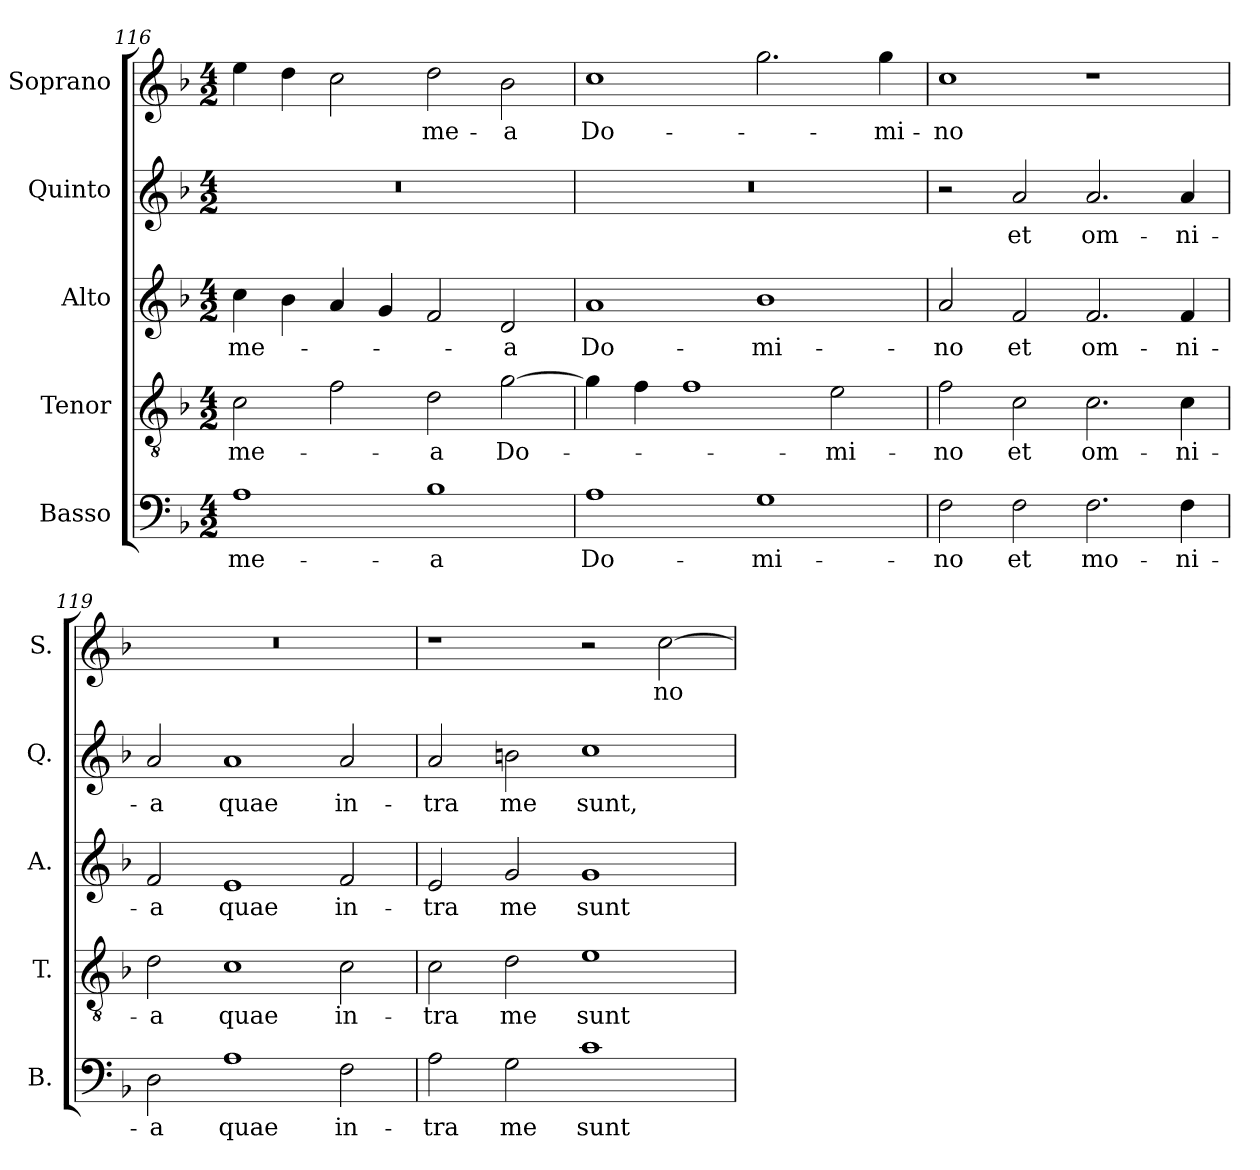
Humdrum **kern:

**kern	**text	**kern	**text	**kern	**text	**kern	**text	**kern	**text
*part5	*part5	*part4	*part4	*part3	*part3	*part2	*part2	*part1	*part1
*staff5	*staff5	*staff4	*staff4	*staff3	*staff3	*staff2	*staff2	*staff1	*staff1
*I"Basso	*	*I"Tenor	*	*I"Alto	*	*I"Quinto	*	*I"Soprano	*
*I'B.	*	*I'T.	*	*I'A.	*	*I'Q.	*	*I'S.	*
*clefF4	*	*clefGv2	*	*clefG2	*	*clefG2	*	*clefG2	*
*	*	*ITrd7c12	*	*	*	*	*	*	*
*k[b-]	*	*k[b-]	*	*k[b-]	*	*k[b-]	*	*k[b-]	*
*F:	*	*F:	*	*F:	*	*F:	*	*F:	*
*M4/2	*	*M4/2	*	*M4/2	*	*M4/2	*	*M4/2	*
=116	=116	=116	=116	=116	=116	=116	=116	=116	=116
!	!LO:LY:b:color=#000000	!	!	!	!	!	!	!	!
!	!	!	!LO:LY:b:color=#000000	!	!	!	!	!	!
!	!	!	!	!	!LO:LY:b:color=#000000	!LO:N:vis=1	!	!	!
1Ai	me-	2Ci\	me-	4cci\	me-	0r	.	4eei\	.
.	.	.	.	4b-i\	.	.	.	4ddi\	.
.	.	2Fi\	.	4ai/	.	.	.	2cci\	.
.	.	.	.	4gi/	.	.	.	.	.
!	!LO:LY:b:color=#000000	!	!	!	!	!	!	!	!
!	!	!	!LO:LY:b:color=#000000	!	!	!	!	!	!
!	!	!	!	!	!	!	!	!	!LO:LY:b:color=#000000
1B-i	-a	2Di\	-a	2fi/	.	.	.	2ddi\	me-
!	!	!	!LO:LY:b:color=#000000	!	!	!	!	!	!
!	!	!	!	!	!LO:LY:b:color=#000000	!	!	!	!
!	!	!	!	!	!	!	!	!	!LO:LY:b:color=#000000
.	.	[2Gi\	Do-	2di/	-a	.	.	2b-i\	-a
=117	=117	=117	=117	=117	=117	=117	=117	=117	=117
!	!LO:LY:b:color=#000000	!	!	!	!	!	!	!	!
!	!	!	!	!	!LO:LY:b:color=#000000	!LO:N:vis=1	!	!	!
!	!	!	!	!	!	!	!	!	!LO:LY:b:color=#000000
1Ai	Do-	4Gi\]	.	1ai	Do-	0r	.	1cci	Do-
.	.	4Fi\	.	.	.	.	.	.	.
.	.	1Fi	.	.	.	.	.	.	.
!	!LO:LY:b:color=#000000	!	!	!	!	!	!	!	!
!	!	!	!	!	!LO:LY:b:color=#000000	!	!	!	!
1Gi	-mi-	.	.	1b-i	-mi-	.	.	2.ggi\	.
!	!	!	!LO:LY:b:color=#000000	!	!	!	!	!	!
.	.	2Ei\	-mi-	.	.	.	.	.	.
!	!	!	!	!	!	!	!	!	!LO:LY:b:color=#000000
.	.	.	.	.	.	.	.	4ggi\	-mi-
=118	=118	=118	=118	=118	=118	=118	=118	=118	=118
!	!LO:LY:b:color=#000000	!	!	!	!	!	!	!	!
!	!	!	!LO:LY:b:color=#000000	!	!	!	!	!	!
!	!	!	!	!	!LO:LY:b:color=#000000	!	!	!	!
!	!	!	!	!	!	!	!	!	!LO:LY:b:color=#000000
2Fi\	-no	2Fi\	-no	2ai/	-no	2r	.	1cci	-no
!	!LO:LY:b:color=#000000	!	!	!	!	!	!	!	!
!	!	!	!LO:LY:b:color=#000000	!	!	!	!	!	!
!	!	!	!	!	!LO:LY:b:color=#000000	!	!	!	!
!	!	!	!	!	!	!	!LO:LY:b:color=#000000	!	!
2Fi\	et	2Ci\	et	2fi/	et	2ai/	et	.	.
!	!LO:LY:b:color=#000000	!	!	!	!	!	!	!	!
!	!	!	!LO:LY:b:color=#000000	!	!	!	!	!	!
!	!	!	!	!	!LO:LY:b:color=#000000	!	!	!	!
!	!	!	!	!	!	!	!LO:LY:b:color=#000000	!	!
2.Fi\	mo-	2.Ci\	om-	2.fi/	om-	2.ai/	om-	1r	.
!	!LO:LY:b:color=#000000	!	!	!	!	!	!	!	!
!	!	!	!LO:LY:b:color=#000000	!	!	!	!	!	!
!	!	!	!	!	!LO:LY:b:color=#000000	!	!	!	!
!	!	!	!	!	!	!	!LO:LY:b:color=#000000	!	!
4Fi\	-ni-	4Ci\	-ni-	4fi/	-ni-	4ai/	-ni-	.	.
=119	=119	=119	=119	=119	=119	=119	=119	=119	=119
!	!LO:LY:b:color=#000000	!	!	!	!	!	!	!	!
!	!	!	!LO:LY:b:color=#000000	!	!	!	!	!	!
!	!	!	!	!	!LO:LY:b:color=#000000	!	!	!	!
!	!	!	!	!	!	!	!LO:LY:b:color=#000000	!LO:N:vis=1	!
2Di\	-a	2Di\	-a	2fi/	-a	2ai/	-a	0r	.
!	!LO:LY:b:color=#000000	!	!	!	!	!	!	!	!
!	!	!	!LO:LY:b:color=#000000	!	!	!	!	!	!
!	!	!	!	!	!LO:LY:b:color=#000000	!	!	!	!
!	!	!	!	!	!	!	!LO:LY:b:color=#000000	!	!
1Ai	quae	1Ci	quae	1ei	quae	1ai	quae	.	.
!	!LO:LY:b:color=#000000	!	!	!	!	!	!	!	!
!	!	!	!LO:LY:b:color=#000000	!	!	!	!	!	!
!	!	!	!	!	!LO:LY:b:color=#000000	!	!	!	!
!	!	!	!	!	!	!	!LO:LY:b:color=#000000	!	!
2Fi\	in-	2Ci\	in-	2fi/	in-	2ai/	in-	.	.
!!LO:LB:g=z
=120	=120	=120	=120	=120	=120	=120	=120	=120	=120
!	!LO:LY:b:color=#000000	!	!	!	!	!	!	!	!
!	!	!	!LO:LY:b:color=#000000	!	!	!	!	!	!
!	!	!	!	!	!LO:LY:b:color=#000000	!	!	!	!
!	!	!	!	!	!	!	!LO:LY:b:color=#000000	!	!
2Ai\	-tra	2Ci\	-tra	2ei/	-tra	2ai/	-tra	1r	.
!	!LO:LY:b:color=#000000	!	!	!	!	!	!	!	!
!	!	!	!LO:LY:b:color=#000000	!	!	!	!	!	!
!	!	!	!	!	!LO:LY:b:color=#000000	!	!	!	!
!	!	!	!	!	!	!	!LO:LY:b:color=#000000	!	!
2Gi\	me	2Di\	me	2gi/	me	2bni\	me	.	.
!	!LO:LY:b:color=#000000	!	!	!	!	!	!	!	!
!	!	!	!LO:LY:b:color=#000000	!	!	!	!	!	!
!	!	!	!	!	!LO:LY:b:color=#000000	!	!	!	!
!	!	!	!	!	!	!	!LO:LY:b:color=#000000	!	!
1ci	sunt	1Ei	sunt	1gi	sunt	1cci	sunt,	2r	.
!	!	!	!	!	!	!	!	!	!LO:LY:b:color=#000000
.	.	.	.	.	.	.	.	[2cci\	no-
=	=	=	=	=	=	=	=	=	=
*-	*-	*-	*-	*-	*-	*-	*-	*-	*-
